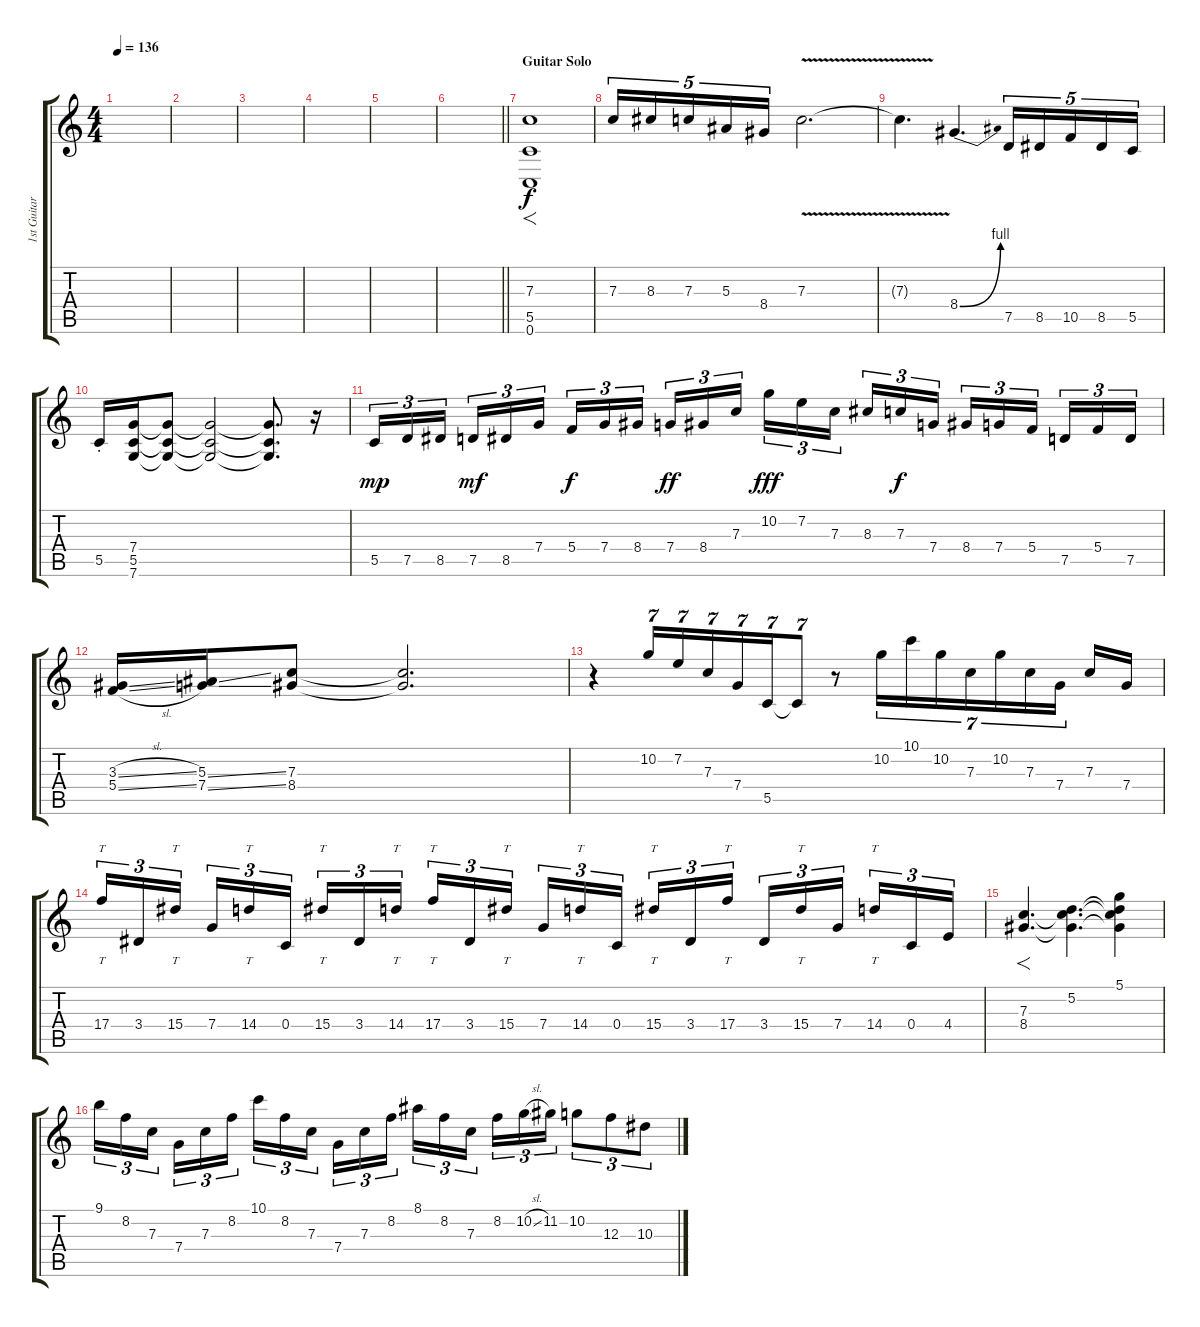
\track ("1st Guitar" "1st Guitar") {instrument distortionguitar}
\staff {score tabs}
\tuning (D4 A3 F3 C3 G2 C2) {hide}
\ts (4 4)
\tempo 136
\clef g2
\ks c
|
|
|
|
|
\barLineRight lightlight
|
\section ("" "Guitar Solo")
(7.3 5.5 0.6).1{f volume 16} |
7.3.16{tu (5 4)} 8.3.16{tu (5 4)} 7.3.16{tu (5 4)} 5.3.16{tu (5 4)} 8.4.16{tu (5 4)} 7.3{v}.2{d} |
7.3{t}.4{d} 8.4{be (bend 0 0 60 4)}.4{d} 7.5.16{tu (5 4)} 8.5.16{tu (5 4)} 10.5.16{tu (5 4)} 8.5.16{tu (5 4)} 5.5.16{tu (5 4)} |
5.5{st}.16 (7.4 5.5 7.6).16 (7.4{t} 5.5{t} 7.6{t}).8 (7.4{t} 5.5{t} 7.6{t}).2 (7.4{t} 5.5{t} 7.6{t}).8{d} r.16{balance 16} |
5.5.16{tu (3 2) dy mp balance 0} 7.5.16{tu (3 2)} 8.5.16{tu (3 2) beam splitsecondary} 7.5.16{tu (3 2) dy mf} 8.5.16{tu (3 2)} 7.4.16{tu (3 2)} 5.4.16{tu (3 2) dy f} 7.4.16{tu (3 2)} 8.4.16{tu (3 2) beam splitsecondary} 7.4.16{tu (3 2) dy ff} 8.4.16{tu (3 2)} 7.3.16{tu (3 2)} 10.2.16{tu (3 2) dy fff balance 16} 7.2.16{tu (3 2)} 7.3.16{tu (3 2) beam splitsecondary} 8.3.16{tu (3 2)} 7.3.16{tu (3 2) dy f} 7.4.16{tu (3 2)} 8.4.16{tu (3 2)} 7.4.16{tu (3 2)} 5.4.16{tu (3 2) beam splitsecondary} 7.5.16{tu (3 2)} 5.4.16{tu (3 2)} 7.5.16{tu (3 2)} |
(3.3{sl} 5.4{sl}).16{balance 11} (5.3{ss} 7.4{ss}).16 (7.3 8.4).8 (7.3{t} 8.4{t}).2{d} |
r.4 10.2.16{tu (7 4)} 7.2.16{tu (7 4)} 7.3.16{tu (7 4)} 7.4.16{tu (7 4)} 5.5.16{tu (7 4)} 5.5{t}.8{tu (7 4)} r.8 10.2.16{tu (7 4)} 10.1.16{tu (7 4)} 10.2.16{tu (7 4)} 7.3.16{tu (7 4)} 10.2.16{tu (7 4)} 7.3.16{tu (7 4)} 7.4.16{tu (7 4) beam splitsecondary} 7.3.16 7.4.16 |
17.4.16{tt tu (3 2)} 3.4.16{tu (3 2)} 15.4.16{tt tu (3 2) beam splitsecondary} 7.4.16{tu (3 2)} 14.4.16{tt tu (3 2)} 0.4.16{tu (3 2)} 15.4.16{tt tu (3 2)} 3.4.16{tu (3 2)} 14.4.16{tt tu (3 2) beam splitsecondary} 17.4.16{tt tu (3 2)} 3.4.16{tu (3 2)} 15.4.16{tt tu (3 2)} 7.4.16{tu (3 2)} 14.4.16{tt tu (3 2)} 0.4.16{tu (3 2) beam splitsecondary} 15.4.16{tt tu (3 2)} 3.4.16{tu (3 2)} 17.4.16{tt tu (3 2)} 3.4.16{tu (3 2)} 15.4.16{tt tu (3 2)} 7.4.16{tu (3 2) beam splitsecondary} 14.4.16{tt tu (3 2)} 0.4.16{tu (3 2)} 4.4.16{tu (3 2)} |
(7.3 8.4).4{f d} (5.2 7.3{t} 8.4{t}).4{d} (5.1 5.2{t} 7.3{t} 8.4{t}).4 |
9.1.16{tu (3 2)} 8.2.16{tu (3 2)} 7.3.16{tu (3 2) beam splitsecondary} 7.4.16{tu (3 2)} 7.3.16{tu (3 2)} 8.2.16{tu (3 2)} 10.1.16{tu (3 2)} 8.2.16{tu (3 2)} 7.3.16{tu (3 2) beam splitsecondary} 7.4.16{tu (3 2)} 7.3.16{tu (3 2)} 8.2.16{tu (3 2)} 8.1.16{tu (3 2)} 8.2.16{tu (3 2)} 7.3.16{tu (3 2) beam splitsecondary} 8.2.16{tu (3 2)} 10.2{sl}.16{tu (3 2)} 11.2.16{tu (3 2)} 10.2.8{tu (3 2)} 12.3.8{tu (3 2)} 10.3.8{tu (3 2)}
